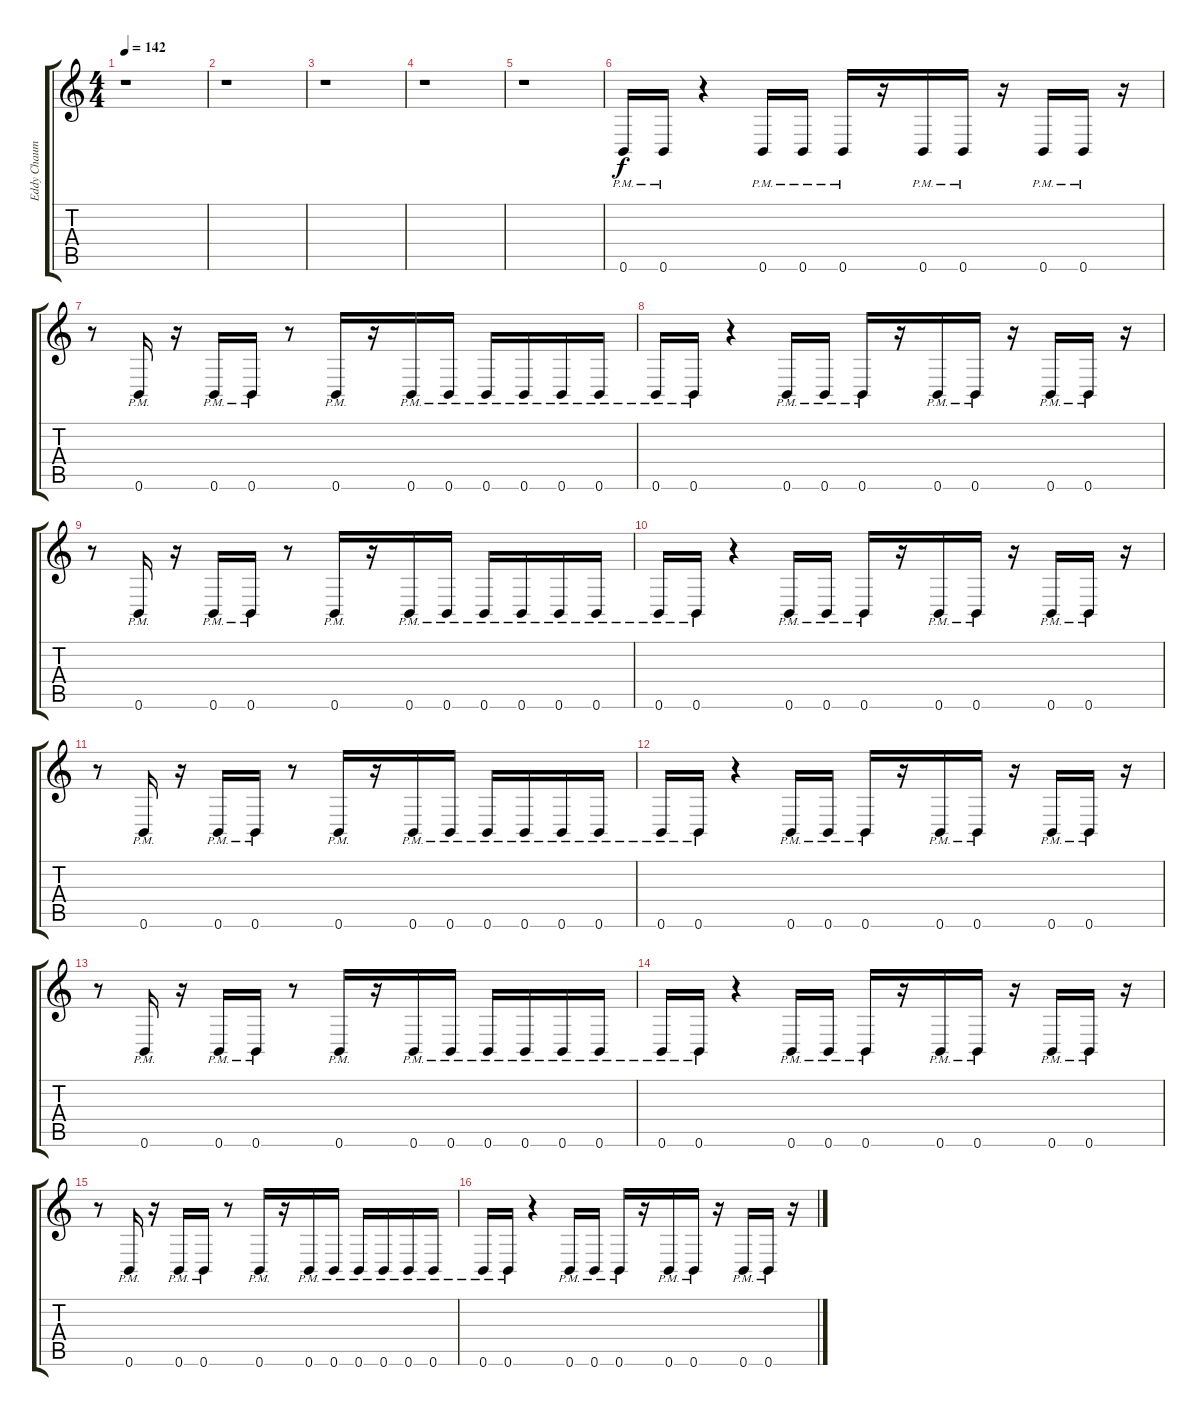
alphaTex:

\track ("Eddy Chaumulot (Add Rythm)" "Eddy Chaum") {instrument distortionguitar}
\staff {score tabs}
\tuning (B3 Gb3 D3 A2 E2 B1) {hide}
\ts (4 4)
\tempo 142
\clef g2
\ks c
r.1{dy f} |
r.1 |
r.1 |
r.1 |
r.1 |
0.6{pm}.16 0.6{pm}.16 r.4 0.6{pm}.16 0.6{pm}.16 0.6{pm}.16 r.16 0.6{pm}.16 0.6{pm}.16 r.16 0.6{pm}.16 0.6{pm}.16 r.16 |
r.8 0.6{pm}.16 r.16 0.6{pm}.16 0.6{pm}.16 r.8 0.6{pm}.16 r.16 0.6{pm}.16 0.6{pm}.16 0.6{pm}.16 0.6{pm}.16 0.6{pm}.16 0.6{pm}.16 |
0.6{pm}.16 0.6{pm}.16 r.4 0.6{pm}.16 0.6{pm}.16 0.6{pm}.16 r.16 0.6{pm}.16 0.6{pm}.16 r.16 0.6{pm}.16 0.6{pm}.16 r.16 |
r.8 0.6{pm}.16 r.16 0.6{pm}.16 0.6{pm}.16 r.8 0.6{pm}.16 r.16 0.6{pm}.16 0.6{pm}.16 0.6{pm}.16 0.6{pm}.16 0.6{pm}.16 0.6{pm}.16 |
0.6{pm}.16 0.6{pm}.16 r.4 0.6{pm}.16 0.6{pm}.16 0.6{pm}.16 r.16 0.6{pm}.16 0.6{pm}.16 r.16 0.6{pm}.16 0.6{pm}.16 r.16 |
r.8 0.6{pm}.16 r.16 0.6{pm}.16 0.6{pm}.16 r.8 0.6{pm}.16 r.16 0.6{pm}.16 0.6{pm}.16 0.6{pm}.16 0.6{pm}.16 0.6{pm}.16 0.6{pm}.16 |
0.6{pm}.16 0.6{pm}.16 r.4 0.6{pm}.16 0.6{pm}.16 0.6{pm}.16 r.16 0.6{pm}.16 0.6{pm}.16 r.16 0.6{pm}.16 0.6{pm}.16 r.16 |
r.8 0.6{pm}.16 r.16 0.6{pm}.16 0.6{pm}.16 r.8 0.6{pm}.16 r.16 0.6{pm}.16 0.6{pm}.16 0.6{pm}.16 0.6{pm}.16 0.6{pm}.16 0.6{pm}.16 |
0.6{pm}.16 0.6{pm}.16 r.4 0.6{pm}.16 0.6{pm}.16 0.6{pm}.16 r.16 0.6{pm}.16 0.6{pm}.16 r.16 0.6{pm}.16 0.6{pm}.16 r.16 |
r.8 0.6{pm}.16 r.16 0.6{pm}.16 0.6{pm}.16 r.8 0.6{pm}.16 r.16 0.6{pm}.16 0.6{pm}.16 0.6{pm}.16 0.6{pm}.16 0.6{pm}.16 0.6{pm}.16 |
0.6{pm}.16 0.6{pm}.16 r.4 0.6{pm}.16 0.6{pm}.16 0.6{pm}.16 r.16 0.6{pm}.16 0.6{pm}.16 r.16 0.6{pm}.16 0.6{pm}.16 r.16
